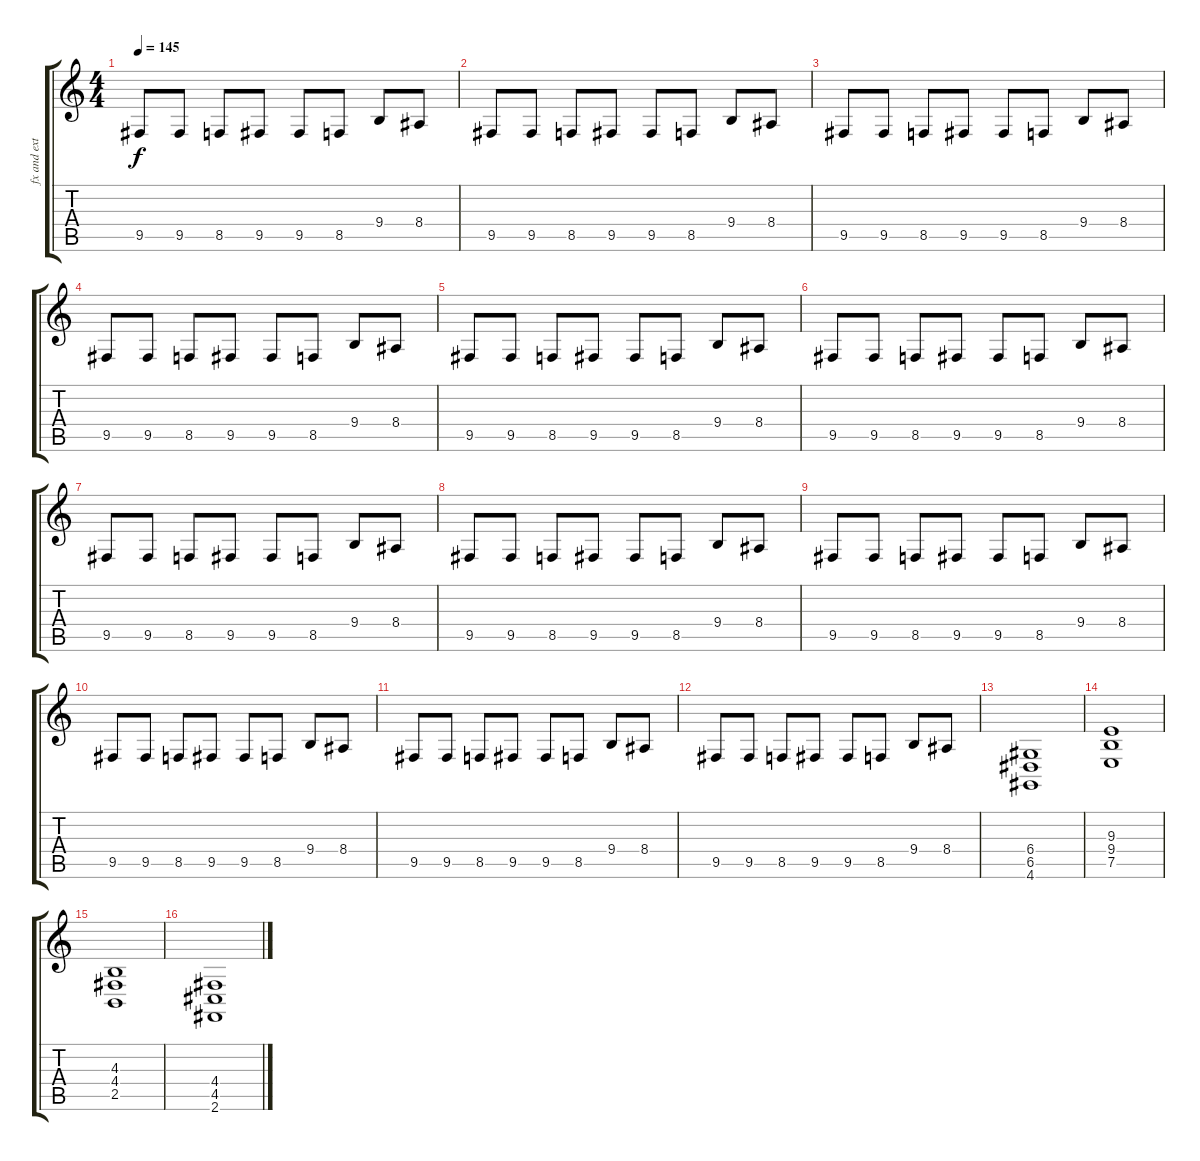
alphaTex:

\track ("fx and extra" "fx and ext") {instrument pad2warm}
\staff {score tabs}
\tuning (E4 B3 G3 D3 A2 E2) {hide}
\ts (4 4)
\tempo 145
\clef g2
\ks c
9.5.8{dy f instrument electricguitarclean} 9.5.8 8.5.8 9.5.8 9.5.8 8.5.8 9.4.8 8.4.8 |
9.5.8{instrument electricguitarclean} 9.5.8 8.5.8 9.5.8 9.5.8 8.5.8 9.4.8 8.4.8 |
9.5.8{instrument electricguitarclean} 9.5.8 8.5.8 9.5.8 9.5.8 8.5.8 9.4.8 8.4.8 |
9.5.8{instrument electricguitarclean} 9.5.8 8.5.8 9.5.8 9.5.8 8.5.8 9.4.8 8.4.8 |
9.5.8{instrument electricguitarclean} 9.5.8 8.5.8 9.5.8 9.5.8 8.5.8 9.4.8 8.4.8 |
9.5.8{instrument electricguitarclean} 9.5.8 8.5.8 9.5.8 9.5.8 8.5.8 9.4.8 8.4.8 |
9.5.8{instrument electricguitarclean} 9.5.8 8.5.8 9.5.8 9.5.8 8.5.8 9.4.8 8.4.8 |
9.5.8{instrument electricguitarclean} 9.5.8 8.5.8 9.5.8 9.5.8 8.5.8 9.4.8 8.4.8 |
9.5.8{instrument electricguitarclean} 9.5.8 8.5.8 9.5.8 9.5.8 8.5.8 9.4.8 8.4.8 |
9.5.8{instrument electricguitarclean} 9.5.8 8.5.8 9.5.8 9.5.8 8.5.8 9.4.8 8.4.8 |
9.5.8{instrument electricguitarclean} 9.5.8 8.5.8 9.5.8 9.5.8 8.5.8 9.4.8 8.4.8 |
9.5.8{instrument electricguitarclean} 9.5.8 8.5.8 9.5.8 9.5.8 8.5.8 9.4.8 8.4.8 |
(6.4 6.5 4.6).1{volume 3 instrument pad2warm} |
(9.3 9.4 7.5).1 |
(4.3 4.4 2.5).1 |
(4.4 4.5 2.6).1
